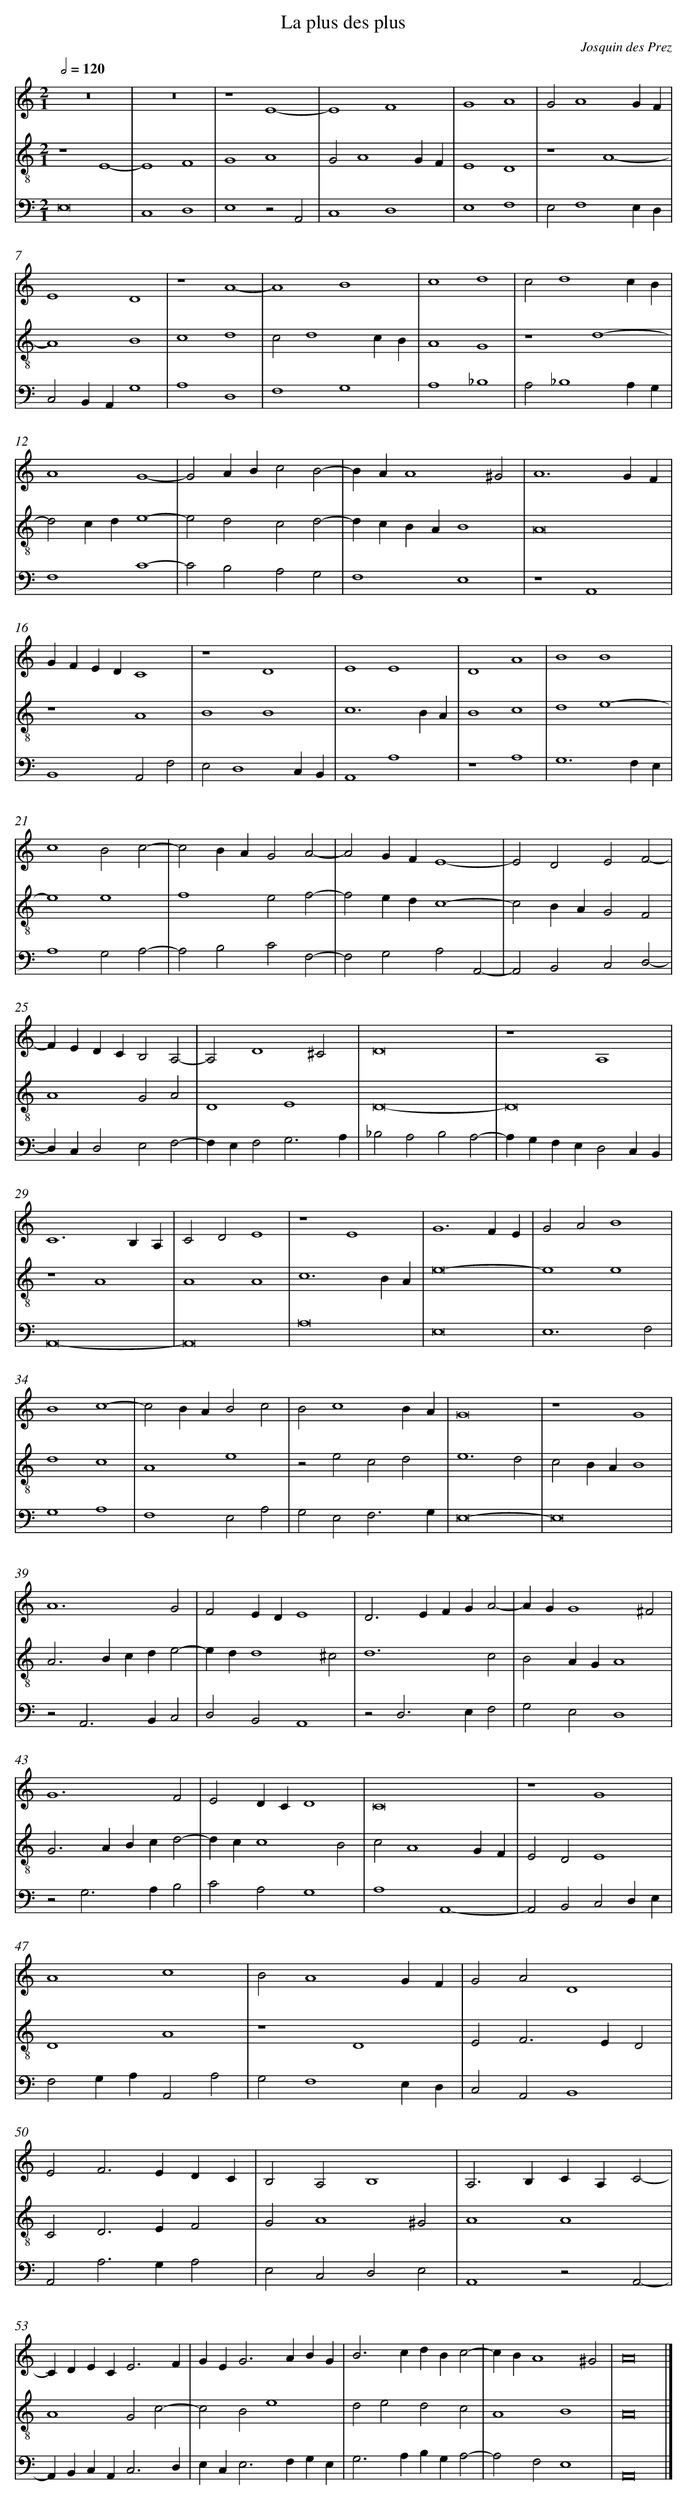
X:1
T:La plus des plus
C: Josquin des Prez
L: 1/4
M: 2/1
Q: 1/2=120
V: 1 clef=treble
V: 2 clef=treble-8
V: 3 clef=bass
K: C
[V:1] z8 |
[V:2] z4E4- |
[V:3] E,8 |
[V:1] z8 |
[V:2] E4F4 |
[V:3] C,4D,4 |
[V:1] z4E4- |
[V:2] G4A4 |
[V:3] E,4z2A,,2 |
[V:1] E4F4 |
[V:2] G2A4GF |
[V:3] C,4D,4 |
[V:1] G4A4 |
[V:2] E4D4 |
[V:3] E,4F,4 |
[V:1] G2A4GF |
[V:2] z4A4- |
[V:3] E,2F,4E,D, |
[V:1] E4D4 |
[V:2] A4B4 |
[V:3] C,2B,,A,,G,4 |
[V:1] z4A4- |
[V:2] c4d4 |
[V:3] A,4D,4 |
[V:1] A4B4 |
[V:2] c2d4cB |
[V:3] F,4G,4 |
[V:1] c4d4 |
[V:2] A4G4 |
[V:3] A,4_B,4 |
[V:1] c2d4cB |
[V:2] z4d4- |
[V:3] A,2_B,4A,G, |
[V:1] A4G4- |
[V:2] d2cde4- |
[V:3] F,4C4- |
[V:1] G2ABc2B2- |
[V:2] e2d2c2d2- |
[V:3] C2B,2A,2G,2 |
[V:1] BAA4^G2 |
[V:2] dcBAB4 |
[V:3] F,4E,4 |
[V:1] A6GF |
[V:2] A8 |
[V:3] z4A,,4 |
[V:1] GFEDC4 |
[V:2] z4A4 |
[V:3] B,,4A,,2F,2 |
[V:1] z4D4 |
[V:2] B4B4 |
[V:3] E,2D,4C,B,, |
[V:1] E4E4 |
[V:2] c6BA |
[V:3] A,,4A,4 |
[V:1] D4A4 |
[V:2] B4c4 |
[V:3] z4A,4 |
[V:1] B4B4 |
[V:2] d4e4- |
[V:3] G,6F,E, |
[V:1] c4B2c2- |
[V:2] e4e4 |
[V:3] A,4G,2A,2- |
[V:1] c2BAG2A2- |
[V:2] f4e2f2- |
[V:3] A,2B,2C2F,2- |
[V:1] A2GFE4- |
[V:2] f2edc4- |
[V:3] F,2G,2A,2A,,2- |
[V:1] E2D2E2F2- |
[V:2] c2BAG2F2 |
[V:3] A,,2B,,2C,2D,2- |
[V:1] FEDCB,2A,2- |
[V:2] A4G2A2 |
[V:3] D,C,D,2E,2F,2- |
[V:1] A,2D4^C2 |
[V:2] D4E4 |
[V:3] F,E,F,2G,3A, |
[V:1] D8 |
[V:2] D8- |
[V:3] _B,2A,2B,2A,2- |
[V:1] z4A,4 |
[V:2] D8 |
[V:3] A,G,F,E,D,2C,B,, |
[V:1] C6B,A, |
[V:2] z4A4 |
[V:3] A,,8- |
[V:1] C2D2E4 |
[V:2] A4A4 |
[V:3] A,,8 |
[V:1] z4E4 |
[V:2] c6BA |
[V:3] A,8 |
[V:1] G6FE |
[V:2] e8- |
[V:3] E,8 |
[V:1] G2A2B4 |
[V:2] e4e4 |
[V:3] E,6F,2 |
[V:1] B4c4- |
[V:2] d4c4 |
[V:3] G,4A,4 |
[V:1] c2BAB2c2 |
[V:2] A4e4 |
[V:3] F,4E,2A,2 |
[V:1] B2c4BA |
[V:2] z2e2c2d2 |
[V:3] G,2E,2F,3G, |
[V:1] G8 |
[V:2] e6d2 |
[V:3] E,8- |
[V:1] z4G4 |
[V:2] c2BAB4 |
[V:3] E,8 |
[V:1] A6G2 |
[V:2] A3Bcde2- |
[V:3] z2A,,3B,,C,2 |
[V:1] F2EDE4 |
[V:2] edd4^c2 |
[V:3] D,2B,,2A,,4 |
[V:1] D3EFGA2- |
[V:2] d6c2 |
[V:3] z2D,3E,F,2 |
[V:1] AGG4^F2 |
[V:2] B2AGA4 |
[V:3] G,2E,2D,4 |
[V:1] G6F2 |
[V:2] G3ABcd2- |
[V:3] z2G,3A,B,2 |
[V:1] E2DCD4 |
[V:2] dcc4B2 |
[V:3] C2A,2G,4 |
[V:1] C8 |
[V:2] c2A4GF |
[V:3] A,4A,,4- |
[V:1] z4G4 |
[V:2] E2D2E4 |
[V:3] A,,2B,,2C,2D,E, |
[V:1] A4c4 |
[V:2] D4A4 |
[V:3] F,2G,A,A,,2A,2 |
[V:1] B2A4GF |
[V:2] z4D4 |
[V:3] G,2F,4E,D, |
[V:1] G2A2D4 |
[V:2] E2F3ED2 |
[V:3] C,2A,,2B,,4 |
[V:1] E2F3EDC |
[V:2] C2D3EF2 |
[V:3] A,,2A,3G,A,2 |
[V:1] B,2A,2B,4 |
[V:2] G2A4^G2 |
[V:3] E,2C,2D,2E,2 |
[V:1] A,3B,CA,C2- |
[V:2] A4A4 |
[V:3] A,,4z2A,,2- |
[V:1] CDECE3F |
[V:2] A4G2c2- |
[V:3] A,,B,,C,A,,C,3D, |
[V:1] GEG3ABG |
[V:2] c2B2e4 |
[V:3] E,C,E,3F,G,E, |
[V:1] B3cdBc2- |
[V:2] d2e2d2c2 |
[V:3] G,3A,B,G,A,2- |
[V:1] cBA4^G2 |
[V:2] A4B4 |
[V:3] A,2F,2E,4 |
[V:1] A8 |]
[V:2] A8 |]
[V:3] A,,8 |]
